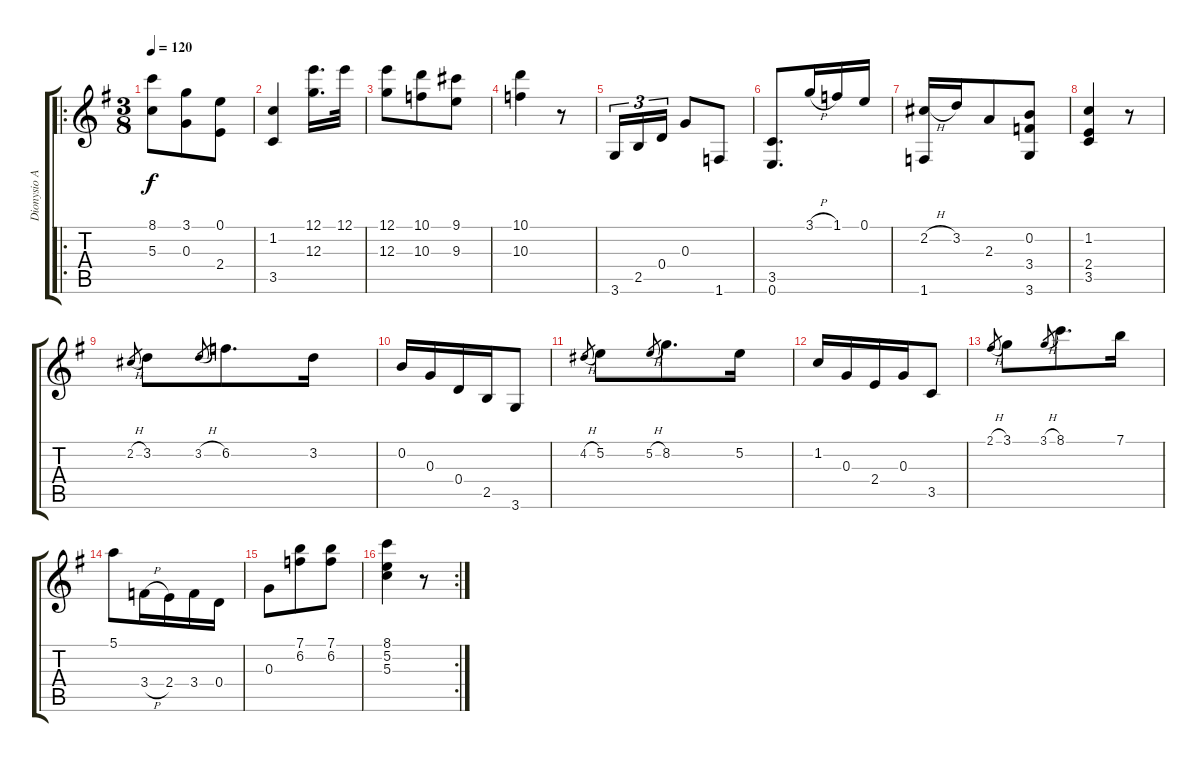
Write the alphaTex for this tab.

\track ("Dionysio Aguado" "Dionysio A") {instrument acousticguitarnylon}
\staff {score tabs}
\tuning (E4 B3 G3 D3 A2 E2) {hide}
\ro
\ts (3 8)
\tempo 120
\clef g2
\ks g
(8.1 5.3).8{dy f} (3.1 0.3).8 (0.1 2.4).8 |
(1.2 3.5).4 (12.1 12.3).16{d} 12.1.32 |
(12.1 12.3).8 (10.1 10.3).8 (9.1 9.3).8 |
(10.1 10.3).4 r.8 |
3.6.16{tu (3 2)} 2.5.16{tu (3 2)} 0.4.16{tu (3 2)} 0.3.8 1.6.8 |
(3.5 0.6).8{d} 3.1{h}.16 1.1.16 0.1.16 |
(2.2{h} 1.6).16 3.2.16 2.3.8 (0.2 3.4 3.6).8 |
(1.2 2.4 3.5).4 r.8 |
2.2{h}.8{gr} 3.2.8 3.2{h}.8{gr} 6.2.8{d} 3.2.16 |
0.2.16 0.3.16 0.4.16 2.5.16 3.6.8 |
4.2{h}.8{gr} 5.2.8 5.2{h}.8{gr} 8.2.8{d} 5.2.16 |
1.2.16 0.3.16 2.4.16 0.3.16 3.5.8 |
2.1{h}.8{gr} 3.1.8 3.1{h}.8{gr} 8.1.8{d} 7.1.16 |
5.1.8 3.4{h}.16 2.4.16 3.4.16 0.4.16 |
0.3.8 (7.1 6.2).8 (7.1 6.2).8 |
\rc 2
(8.1 5.2 5.3).4 r.8
